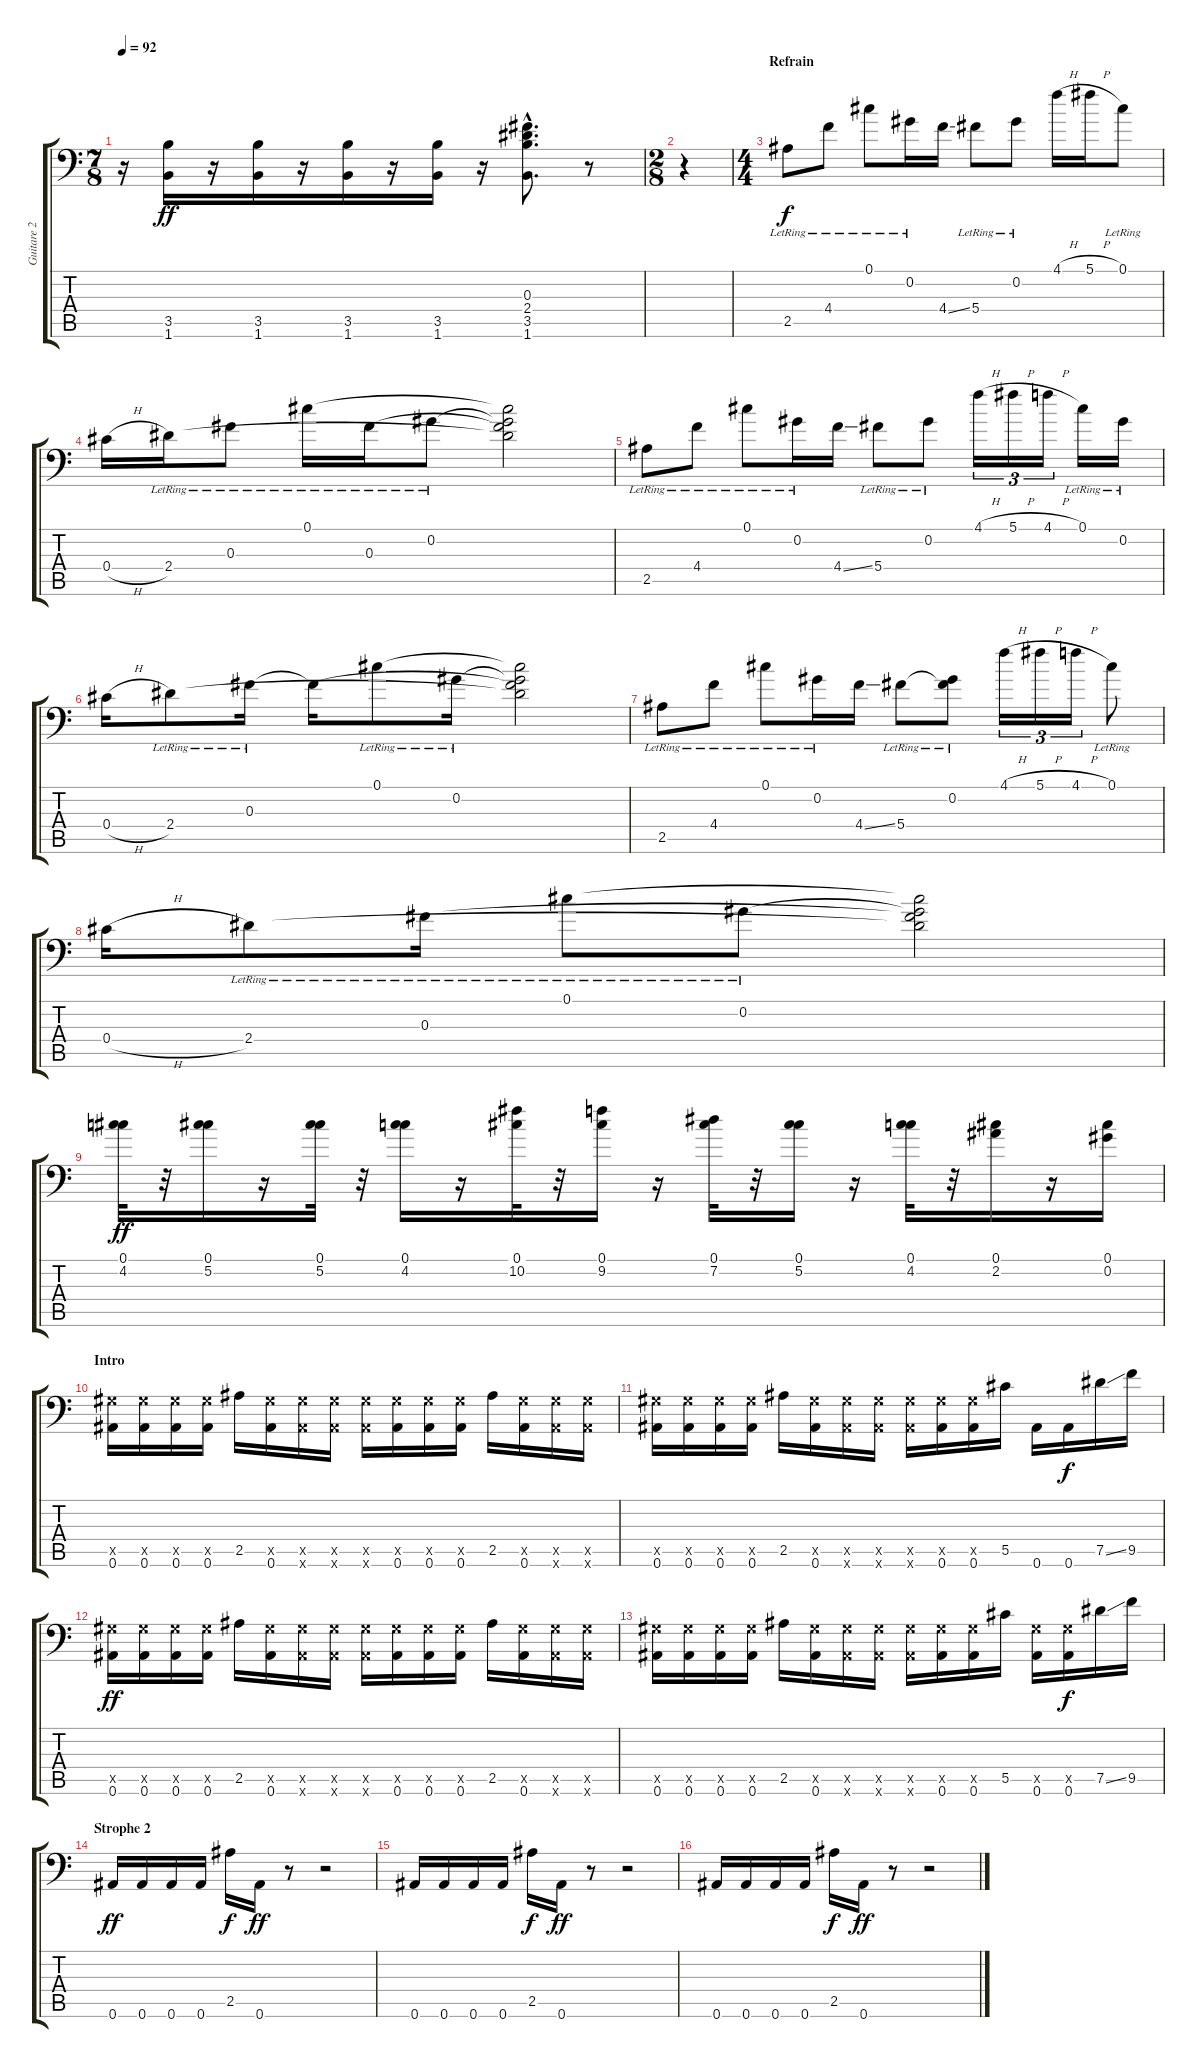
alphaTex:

\track ("Guitare 2" "Guitare 2") {instrument overdrivenguitar}
\staff {score tabs}
\tuning (Db4 Ab3 Gb3 Db3 Ab2 Bb1) {hide}
\ts (7 8)
\tempo 92
\clef f4
\ks c
r.16{dy f} (3.5 1.6).16{dy ff} r.16 (3.5 1.6).16 r.16 (3.5 1.6).16 r.16 (3.5 1.6).16 r.16 (0.3{hac} 2.4{hac} 3.5{hac} 1.6{hac}).8{d} r.8 |
\ts (2 8)
r.4 |
\ts (4 4)
\section ("" "Refrain")
2.5{lr}.8{dy f} 4.4{lr}.8 0.1{lr}.8 0.2{lr}.16 4.4{ss}.16 5.4{lr}.8 0.2{lr}.8 4.1{h}.16 5.1{h}.16 0.1{lr}.8 |
0.4{h}.16 2.4{lr}.16 0.3{lr}.8 0.1{lr}.16 0.3{lr}.16 0.2{lr}.8 (0.1{t} 0.2{t} 0.3{t} 2.4{t}).2 |
2.5{lr}.8 4.4{lr}.8 0.1{lr}.8 0.2{lr}.16 4.4{ss}.16 5.4{lr}.8 0.2{lr}.8 4.1{h}.16{tu (3 2)} 5.1{h}.16{tu (3 2)} 4.1{h}.16{tu (3 2)} 0.1{lr}.16 0.2{lr}.16 |
0.4{h}.16 2.4{lr}.8 0.3{lr}.16 0.3{t}.16 0.1{lr}.8 0.2{lr}.16 (0.1{t} 0.2{t} 0.3{t} 2.4{t}).2 |
2.5{lr}.8 4.4{lr}.8 0.1{lr}.8 0.2{lr}.16 4.4{ss}.16 5.4{lr}.8 (0.2{lr} 5.4{t}).8 4.1{h}.16{tu (3 2)} 5.1{h}.16{tu (3 2)} 4.1{h}.16{tu (3 2)} 0.1{lr}.8 |
0.4{h}.16 2.4{lr}.8 0.3{lr}.16 0.1{lr}.8 0.2{lr}.8 (0.1{t} 0.2{t} 0.3{t} 2.4{t}).2 |
(0.1 4.2).32{dy ff} r.32 (0.1 5.2).16 r.16 (0.1 5.2).32 r.32 (0.1 4.2).16 r.16 (0.1 10.2).32 r.32 (0.1 9.2).16 r.16 (0.1 7.2).32 r.32 (0.1 5.2).16 r.16 (0.1 4.2).32 r.32 (0.1 2.2).16 r.16 (0.1 0.2).16 |
\section ("" "Intro")
(0.5{x} 0.6).16 (0.5{x} 0.6).16 (0.5{x} 0.6).16 (0.5{x} 0.6).16 2.5.16 (0.5{x} 0.6).16 (0.5{x} 0.6{x}).16 (0.5{x} 0.6{x}).16 (0.5{x} 0.6{x}).16 (0.5{x} 0.6).16 (0.5{x} 0.6).16 (0.5{x} 0.6).16 2.5.16 (0.5{x} 0.6).16 (0.5{x} 0.6{x}).16 (0.5{x} 0.6{x}).16 |
(0.5{x} 0.6).16 (0.5{x} 0.6).16 (0.5{x} 0.6).16 (0.5{x} 0.6).16 2.5.16 (0.5{x} 0.6).16 (0.5{x} 0.6{x}).16 (0.5{x} 0.6{x}).16 (0.5{x} 0.6{x}).16 (0.5{x} 0.6).16 (0.5{x} 0.6).16 5.5.16 0.6.16 0.6.16{dy f} 7.5{ss}.16 9.5.16 |
(0.5{x} 0.6).16{dy ff} (0.5{x} 0.6).16 (0.5{x} 0.6).16 (0.5{x} 0.6).16 2.5.16 (0.5{x} 0.6).16 (0.5{x} 0.6{x}).16 (0.5{x} 0.6{x}).16 (0.5{x} 0.6{x}).16 (0.5{x} 0.6).16 (0.5{x} 0.6).16 (0.5{x} 0.6).16 2.5.16 (0.5{x} 0.6).16 (0.5{x} 0.6{x}).16 (0.5{x} 0.6{x}).16 |
(0.5{x} 0.6).16 (0.5{x} 0.6).16 (0.5{x} 0.6).16 (0.5{x} 0.6).16 2.5.16 (0.5{x} 0.6).16 (0.5{x} 0.6{x}).16 (0.5{x} 0.6{x}).16 (0.5{x} 0.6{x}).16 (0.5{x} 0.6).16 (0.5{x} 0.6).16 5.5.16 (0.5{x} 0.6).16 (0.5{x} 0.6).16{dy f} 7.5{ss}.16 9.5.16 |
\section ("" "Strophe 2")
0.6.16{dy ff} 0.6.16 0.6.16 0.6.16 2.5.16{dy f} 0.6.16{dy ff} r.8 r.2 |
0.6.16 0.6.16 0.6.16 0.6.16 2.5.16{dy f} 0.6.16{dy ff} r.8 r.2 |
0.6.16 0.6.16 0.6.16 0.6.16 2.5.16{dy f} 0.6.16{dy ff} r.8 r.2
